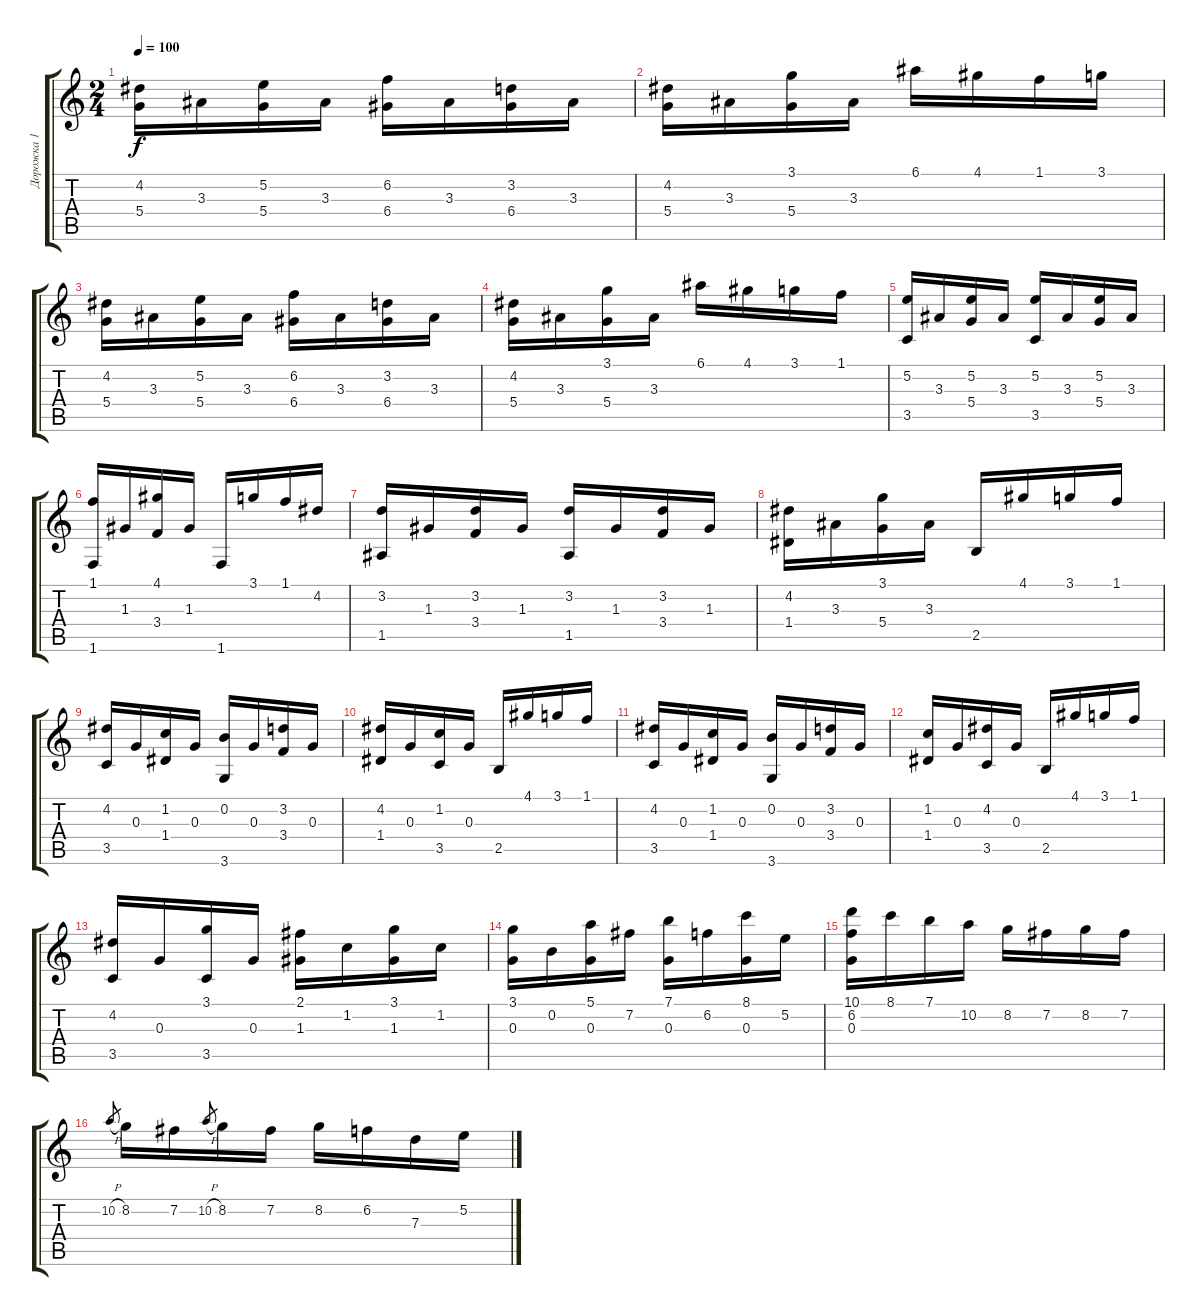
\track ("Дорожка 1" "Дорожка 1") {instrument acousticguitarnylon}
\staff {score tabs}
\tuning (E4 B3 G3 D3 A2 E2) {hide}
\ts (2 4)
\tempo 100
\clef g2
\ks c
(4.2 5.4).16{dy f} 3.3.16 (5.2 5.4).16 3.3.16 (6.2 6.4).16 3.3.16 (3.2 6.4).16 3.3.16 |
(4.2 5.4).16 3.3.16 (3.1 5.4).16 3.3.16 6.1.16 4.1.16 1.1.16 3.1.16 |
(4.2 5.4).16 3.3.16 (5.2 5.4).16 3.3.16 (6.2 6.4).16 3.3.16 (3.2 6.4).16 3.3.16 |
(4.2 5.4).16 3.3.16 (3.1 5.4).16 3.3.16 6.1.16 4.1.16 3.1.16 1.1.16 |
(5.2 3.5).16 3.3.16 (5.2 5.4).16 3.3.16 (5.2 3.5).16 3.3.16 (5.2 5.4).16 3.3.16 |
(1.1 1.6).16 1.3.16 (4.1 3.4).16 1.3.16 1.6.16 3.1.16 1.1.16 4.2.16 |
(3.2 1.5).16 1.3.16 (3.2 3.4).16 1.3.16 (3.2 1.5).16 1.3.16 (3.2 3.4).16 1.3.16 |
(4.2 1.4).16 3.3.16 (3.1 5.4).16 3.3.16 2.5.16 4.1.16 3.1.16 1.1.16 |
(4.2 3.5).16 0.3.16 (1.2 1.4).16 0.3.16 (0.2 3.6).16 0.3.16 (3.2 3.4).16 0.3.16 |
(4.2 1.4).16 0.3.16 (1.2 3.5).16 0.3.16 2.5.16 4.1.16 3.1.16 1.1.16 |
(4.2 3.5).16 0.3.16 (1.2 1.4).16 0.3.16 (0.2 3.6).16 0.3.16 (3.2 3.4).16 0.3.16 |
(1.2 1.4).16 0.3.16 (4.2 3.5).16 0.3.16 2.5.16 4.1.16 3.1.16 1.1.16 |
(4.2 3.5).16 0.3.16 (3.1 3.5).16 0.3.16 (2.1 1.3).16 1.2.16 (3.1 1.3).16 1.2.16 |
(3.1 0.3).16 0.2.16 (5.1 0.3).16 7.2.16 (7.1 0.3).16 6.2.16 (8.1 0.3).16 5.2.16 |
(10.1 6.2 0.3).16 8.1.16 7.1.16 10.2.16 8.2.16 7.2.16 8.2.16 7.2.16 |
10.2{h}.8{gr} 8.2.16 7.2.16 10.2{h}.8{gr} 8.2.16 7.2.16 8.2.16 6.2.16 7.3.16 5.2.16
